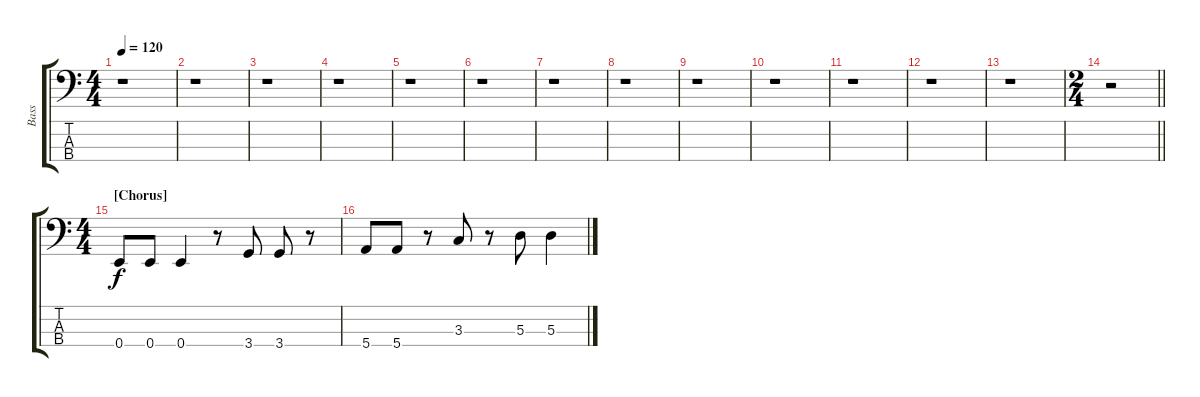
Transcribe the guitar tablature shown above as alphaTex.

\track ("Bass" "Bass") {instrument electricbassfinger}
\staff {score tabs}
\tuning (G2 D2 A1 E1) {hide}
\ts (4 4)
\tempo 120
\clef f4
\ks c
r.1{dy f} |
r.1 |
r.1 |
r.1 |
r.1 |
r.1 |
r.1 |
r.1 |
r.1 |
r.1 |
r.1 |
r.1 |
r.1 |
\ts (2 4)
\barLineRight lightlight
r.2 |
\ts (4 4)
\section ("" "[Chorus]")
0.4.8 0.4.8 0.4.4 r.8 3.4.8 3.4.8 r.8 |
5.4.8 5.4.8 r.8 3.3.8 r.8 5.3.8 5.3.4
